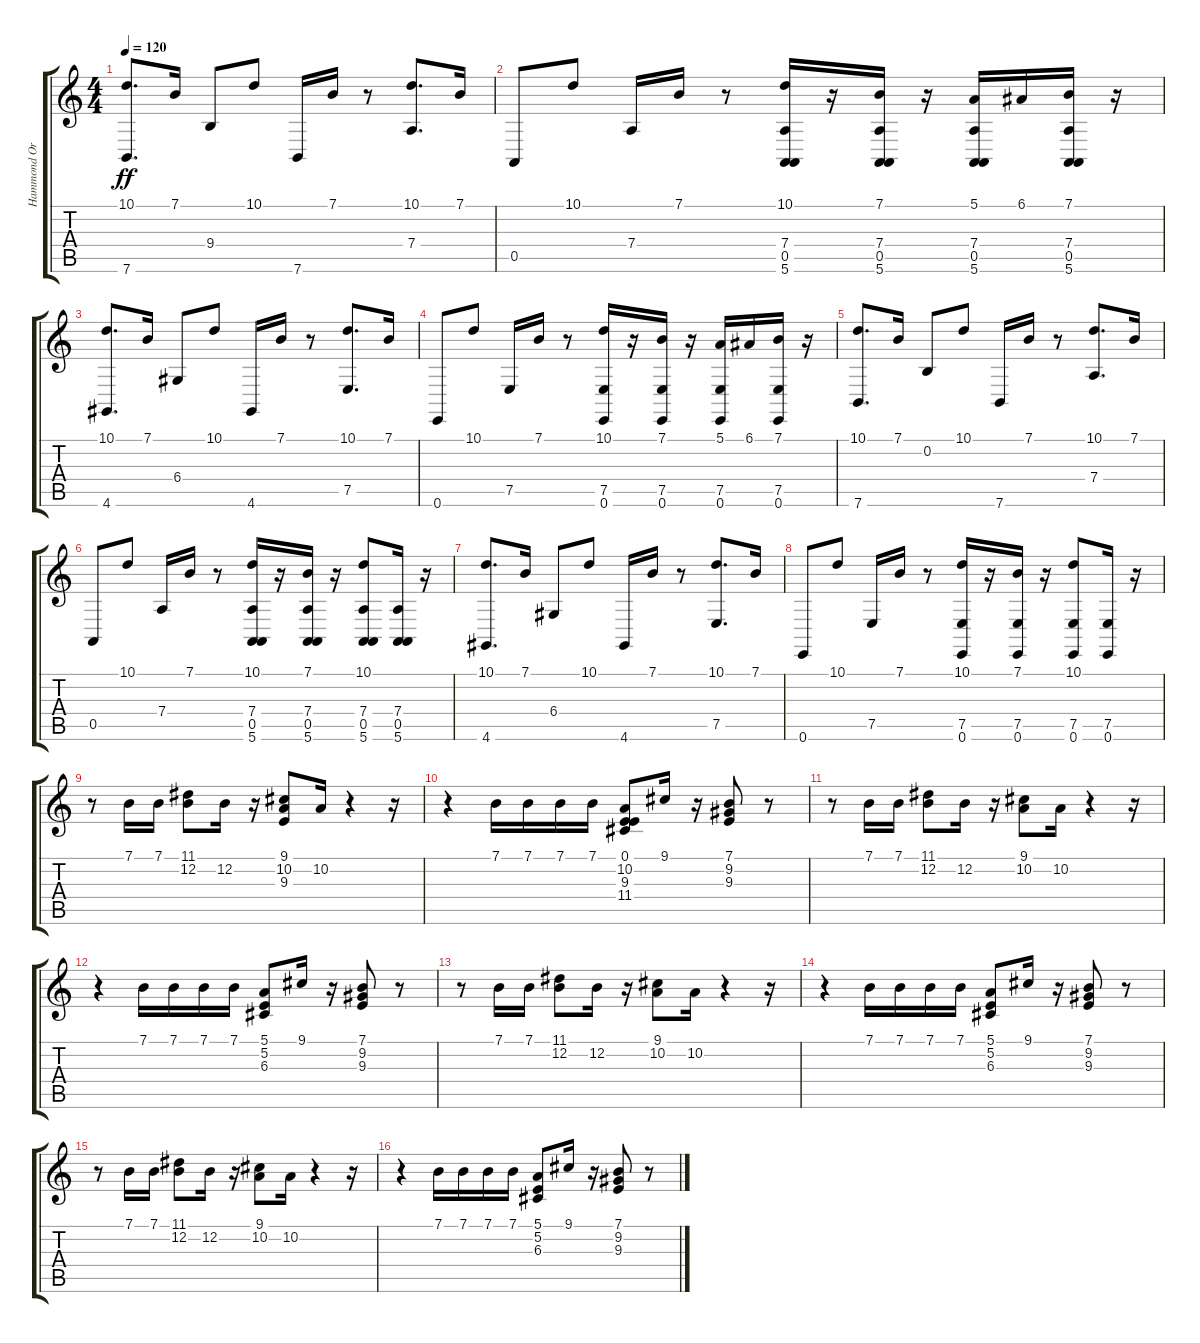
\track ("Hammond Organ" "Hammond Or") {instrument drawbarorgan}
\staff {score tabs}
\tuning (E4 B3 G3 D3 A2 E2) {hide}
\ts (4 4)
\tempo 120
\clef g2
\ks c
(10.1 7.6).8{d dy ff} 7.1.16 9.4.8 10.1.8 7.6.16 7.1.16 r.8 (10.1 7.4).8{d} 7.1.16 |
0.5.8 10.1.8 7.4.16 7.1.16 r.8 (10.1 7.4 0.5 5.6).16 r.16 (7.1 7.4 0.5 5.6).16 r.16 (5.1 7.4 0.5 5.6).16 6.1.16 (7.1 7.4 0.5 5.6).16 r.16 |
(10.1 4.6).8{d} 7.1.16 6.4.8 10.1.8 4.6.16 7.1.16 r.8 (10.1 7.5).8{d} 7.1.16 |
0.6.8 10.1.8 7.5.16 7.1.16 r.8 (10.1 7.5 0.6).16 r.16 (7.1 7.5 0.6).16 r.16 (5.1 7.5 0.6).16 6.1.16 (7.1 7.5 0.6).16 r.16 |
(10.1 7.6).8{d} 7.1.16 0.2.8 10.1.8 7.6.16 7.1.16 r.8 (10.1 7.4).8{d} 7.1.16 |
0.5.8 10.1.8 7.4.16 7.1.16 r.8 (10.1 7.4 0.5 5.6).16 r.16 (7.1 7.4 0.5 5.6).16 r.16 (10.1 7.4 0.5 5.6).8 (7.4 0.5 5.6).16 r.16 |
(10.1 4.6).8{d} 7.1.16 6.4.8 10.1.8 4.6.16 7.1.16 r.8 (10.1 7.5).8{d} 7.1.16 |
0.6.8 10.1.8 7.5.16 7.1.16 r.8 (10.1 7.5 0.6).16 r.16 (7.1 7.5 0.6).16 r.16 (10.1 7.5 0.6).8 (7.5 0.6).16 r.16 |
r.8 7.1.16 7.1.16 (11.1 12.2).8 12.2.16 r.16 (9.1 10.2 9.3).8 10.2.16 r.4 r.16 |
r.4 7.1.16 7.1.16 7.1.16 7.1.16 (0.1 10.2 9.3 11.4).8 9.1.16 r.16 (7.1 9.2 9.3).8 r.8 |
r.8 7.1.16 7.1.16 (11.1 12.2).8 12.2.16 r.16 (9.1 10.2).8 10.2.16 r.4 r.16 |
r.4 7.1.16 7.1.16 7.1.16 7.1.16 (5.1 5.2 6.3).8 9.1.16 r.16 (7.1 9.2 9.3).8 r.8 |
r.8 7.1.16 7.1.16 (11.1 12.2).8 12.2.16 r.16 (9.1 10.2).8 10.2.16 r.4 r.16 |
r.4 7.1.16 7.1.16 7.1.16 7.1.16 (5.1 5.2 6.3).8 9.1.16 r.16 (7.1 9.2 9.3).8 r.8 |
r.8 7.1.16 7.1.16 (11.1 12.2).8 12.2.16 r.16 (9.1 10.2).8 10.2.16 r.4 r.16 |
r.4 7.1.16 7.1.16 7.1.16 7.1.16 (5.1 5.2 6.3).8 9.1.16 r.16 (7.1 9.2 9.3).8 r.8
